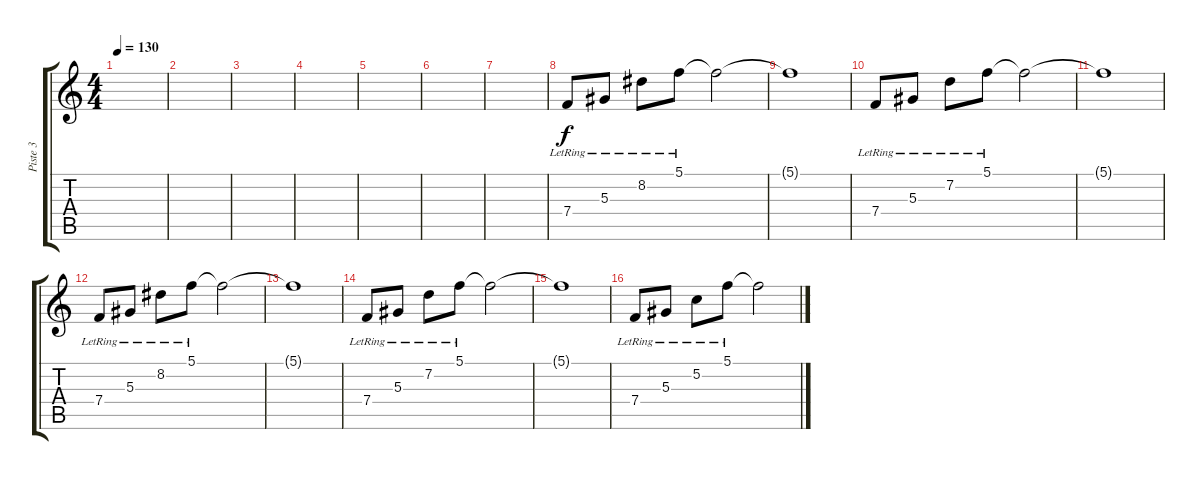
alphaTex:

\track ("Piste 3" "Piste 3") {instrument electricguitarjazz}
\staff {score tabs}
\tuning (C4 G3 Eb3 Bb2 F2 C2) {hide}
\ts (4 4)
\tempo 130
\clef g2
\ks c
|
|
|
|
|
|
|
7.4{lr}.8 5.3{lr}.8 8.2{lr}.8 5.1{lr}.8 5.1{t}.2 |
5.1{t}.1 |
7.4{lr}.8 5.3{lr}.8 7.2{lr}.8 5.1{lr}.8 5.1{t}.2 |
5.1{t}.1 |
7.4{lr}.8 5.3{lr}.8 8.2{lr}.8 5.1{lr}.8 5.1{t}.2 |
5.1{t}.1 |
7.4{lr}.8 5.3{lr}.8 7.2{lr}.8 5.1{lr}.8 5.1{t}.2 |
5.1{t}.1 |
7.4{lr}.8 5.3{lr}.8 5.2{lr}.8 5.1{lr}.8 5.1{t}.2
